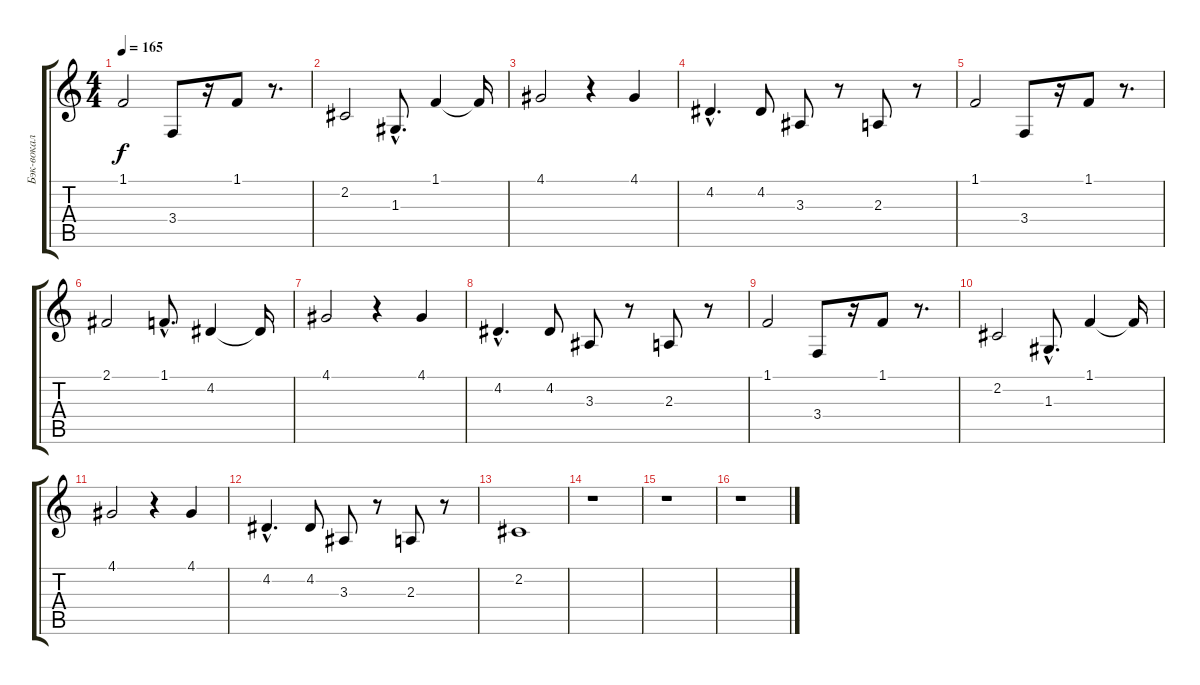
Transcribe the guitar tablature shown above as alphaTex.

\track ("Бэк-вокал" "Бэк-вокал") {instrument brasssection}
\staff {score tabs}
\tuning (E4 B3 G3 D3 A2 E2) {hide}
\ts (4 4)
\tempo 165
\clef g2
\ks c
1.1.2{dy f} 3.4.8 r.16 1.1.8 r.8{d} |
2.2.2 1.3{hac}.8{d} 1.1.4 1.1{t}.16 |
4.1.2 r.4 4.1.4 |
4.2{hac}.4{d} 4.2.8 3.3.8 r.8 2.3.8 r.8 |
1.1.2 3.4.8 r.16 1.1.8 r.8{d} |
2.1.2 1.1{hac}.8{d} 4.2.4 4.2{t}.16 |
4.1.2 r.4 4.1.4 |
4.2{hac}.4{d} 4.2.8 3.3.8 r.8 2.3.8 r.8 |
1.1.2 3.4.8 r.16 1.1.8 r.8{d} |
2.2.2 1.3{hac}.8{d} 1.1.4 1.1{t}.16 |
4.1.2 r.4 4.1.4 |
4.2{hac}.4{d} 4.2.8 3.3.8 r.8 2.3.8 r.8 |
2.2.1 |
r.1 |
r.1 |
r.1
